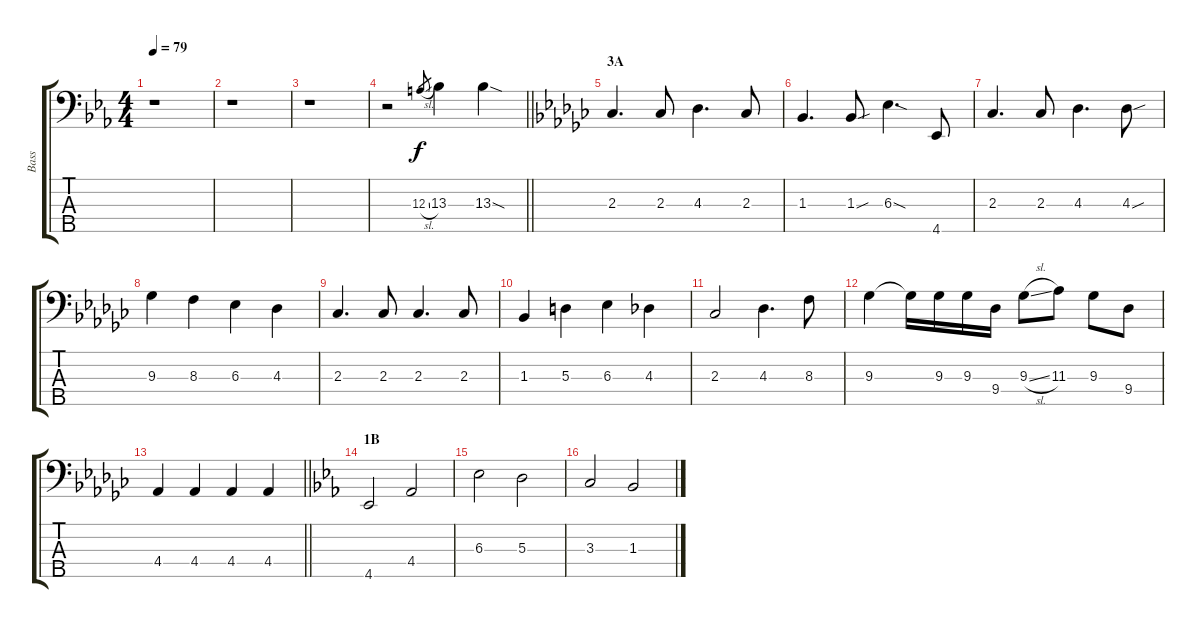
\track ("Bass" "Bass") {instrument fretlessbass}
\staff {score tabs}
\tuning (G2 D2 A1 E1 B0) {hide}
\ts (4 4)
\tempo 79
\clef f4
\ks eb
r.1{dy f} |
r.1 |
r.1 |
\barLineRight lightlight
r.2 12.3{sl}.8{gr} 13.3.4 13.3{sod}.4 |
\section ("" "3A")
\ks gb
2.3.4{d} 2.3.8 4.3.4{d} 2.3.8 |
1.3.4{d} 1.3{sou}.8 6.3{sod}.4{d} 4.5.8 |
2.3.4{d} 2.3.8 4.3.4{d} 4.3{sou}.8 |
9.3.4 8.3.4 6.3.4 4.3.4 |
2.3.4{d} 2.3.8 2.3.4{d beam Up} 2.3.8 |
1.3.4 5.3.4 6.3.4 4.3.4 |
2.3.2 4.3.4{d} 8.3.8 |
9.3.4 9.3{t}.16 9.3.16 9.3.16 9.4.16 9.3{sl}.8 11.3.8 9.3.8 9.4.8 |
\barLineRight lightlight
4.4.4 4.4.4 4.4.4 4.4.4 |
\section ("" "1B")
\ks eb
4.5.2 4.4.2 |
6.3.2 5.3.2 |
3.3.2 1.3.2
